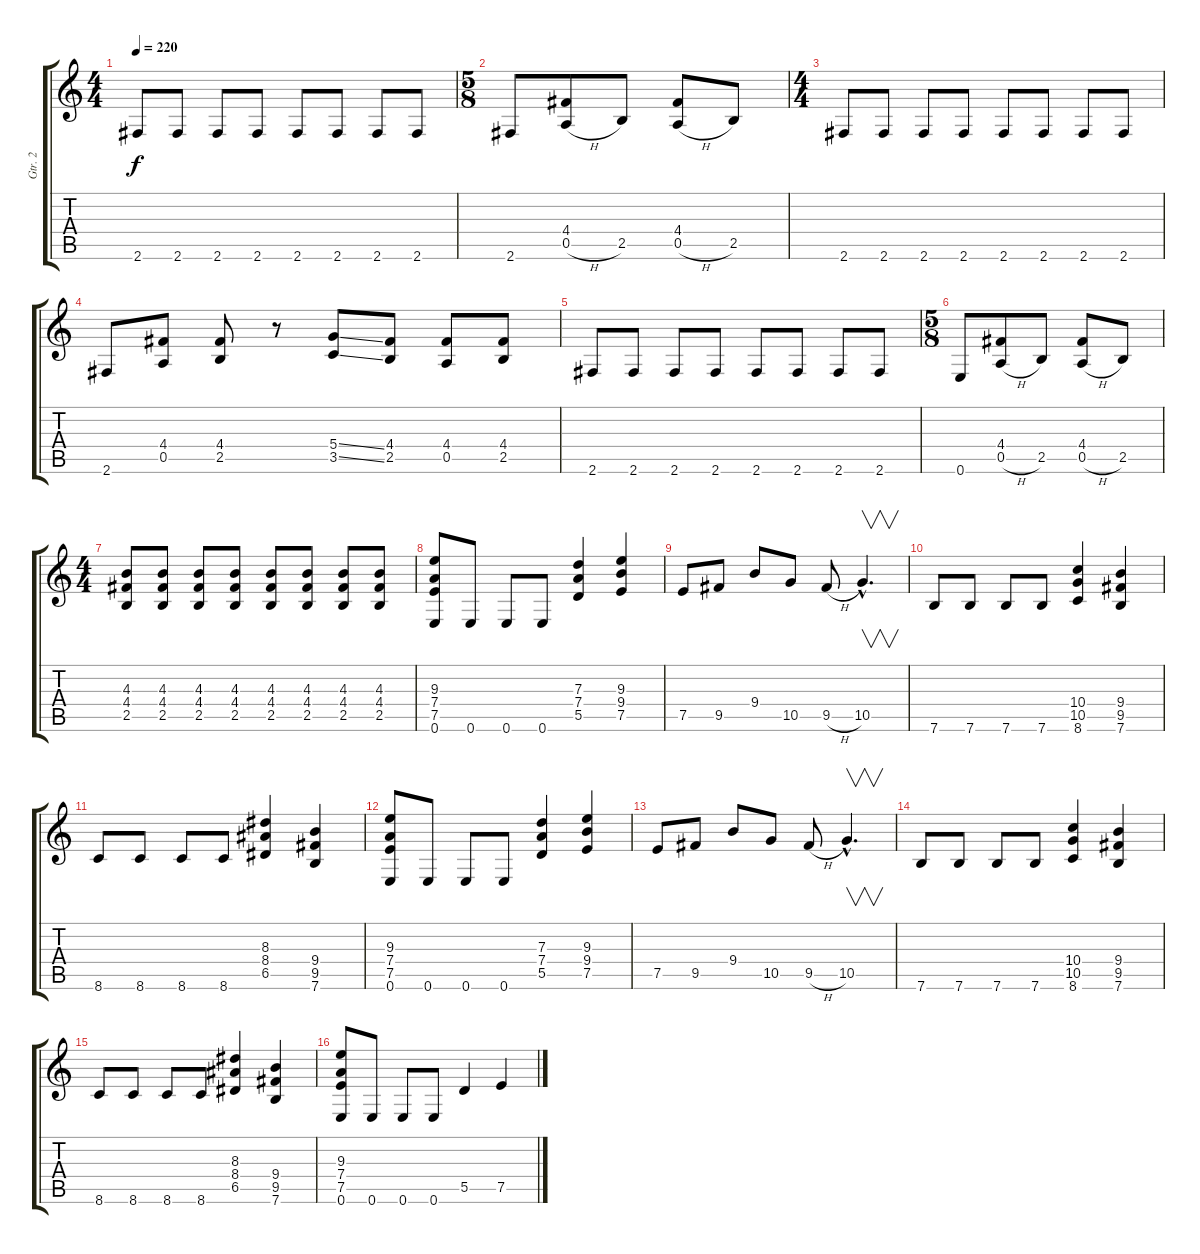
\track ("Gtr. 2" "Gtr. 2") {instrument distortionguitar}
\staff {score tabs}
\tuning (E4 B3 G3 D3 A2 E2) {hide}
\ts (4 4)
\tempo 220
\clef g2
\ks c
2.6.8{dy f} 2.6.8 2.6.8 2.6.8 2.6.8 2.6.8 2.6.8 2.6.8 |
\ts (5 8)
2.6.8 (4.4 0.5{h}).8 2.5.8 (4.4 0.5{h}).8 2.5.8 |
\ts (4 4)
2.6.8 2.6.8 2.6.8 2.6.8 2.6.8 2.6.8 2.6.8 2.6.8 |
2.6.8 (4.4 0.5).8 (4.4 2.5).8 r.8 (5.4{ss} 3.5{ss}).8 (4.4 2.5).8 (4.4 0.5).8 (4.4 2.5).8 |
2.6.8 2.6.8 2.6.8 2.6.8 2.6.8 2.6.8 2.6.8 2.6.8 |
\ts (5 8)
0.6.8 (4.4 0.5{h}).8 2.5.8 (4.4 0.5{h}).8 2.5.8 |
\ts (4 4)
(4.3 4.4 2.5).8 (4.3 4.4 2.5).8 (4.3 4.4 2.5).8 (4.3 4.4 2.5).8 (4.3 4.4 2.5).8 (4.3 4.4 2.5).8 (4.3 4.4 2.5).8 (4.3 4.4 2.5).8 |
(9.3 7.4 7.5 0.6).8 0.6.8 0.6.8 0.6.8 (7.3 7.4 5.5).4 (9.3 9.4 7.5).4 |
7.5.8 9.5.8 9.4.8 10.5.8 9.5{h}.8 10.5{hac}.4{v d} |
7.6.8 7.6.8 7.6.8 7.6.8 (10.4 10.5 8.6).4 (9.4 9.5 7.6).4 |
8.6.8 8.6.8 8.6.8 8.6.8 (8.3 8.4 6.5).4 (9.4 9.5 7.6).4 |
(9.3 7.4 7.5 0.6).8 0.6.8 0.6.8 0.6.8 (7.3 7.4 5.5).4 (9.3 9.4 7.5).4 |
7.5.8 9.5.8 9.4.8 10.5.8 9.5{h}.8 10.5{hac}.4{v d} |
7.6.8 7.6.8 7.6.8 7.6.8 (10.4 10.5 8.6).4 (9.4 9.5 7.6).4 |
8.6.8 8.6.8 8.6.8 8.6.8 (8.3 8.4 6.5).4 (9.4 9.5 7.6).4 |
(9.3 7.4 7.5 0.6).8 0.6.8 0.6.8 0.6.8 5.5.4 7.5.4
